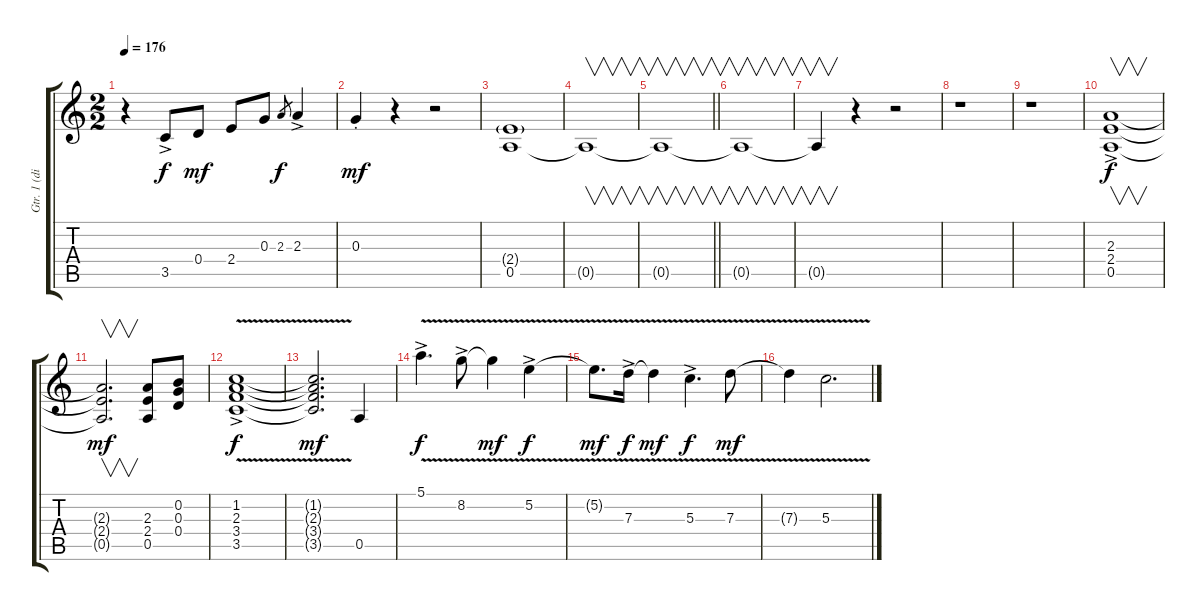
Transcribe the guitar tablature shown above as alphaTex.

\track ("Gtr. 1 (dist. elec)" "Gtr. 1 (di") {instrument distortionguitar}
\staff {score tabs}
\tuning (E4 B3 G3 D3 A2 E2) {hide}
\ts (2 2)
\tempo 176
\clef g2
\ks c
r.4{dy mf} 3.5{ac}.8{dy f} 0.4.8{dy mf} 2.4.8 0.3.8 2.3.8{gr dy f} 2.3{ac}.4 |
0.3{st}.4{dy mf} r.4 r.2 |
(2.4{g} 0.5).1 |
0.5{t}.1{v} |
\barLineRight lightlight
0.5{t}.1{v} |
0.5{t}.1{v} |
0.5{t}.4{v} r.4 r.2 |
r.1 |
r.1 |
(2.3{ac} 2.4{ac} 0.5{ac}).1{v dy f} |
(2.3{t} 2.4{t} 0.5{t}).2{v d dy mf} (2.3 2.4 0.5).8 (0.2 0.3 0.4).8 |
(1.2{v ac} 2.3{v ac} 3.4{v ac} 3.5{v ac}).1{dy f} |
(1.2{v t} 2.3{v t} 3.4{v t} 3.5{v t}).2{d dy mf} 0.5.4 |
5.1{v ac}.4{d dy f} 8.2{v ac}.8 8.2{v t}.4{dy mf} 5.2{v ac}.4{dy f} |
5.2{v t}.8{d dy mf} 7.3{v ac}.16{dy f} 7.3{v t}.4{dy mf} 5.3{v ac}.4{d dy f} 7.3{v}.8{dy mf} |
7.3{v t}.4 5.3{v}.2{d}
